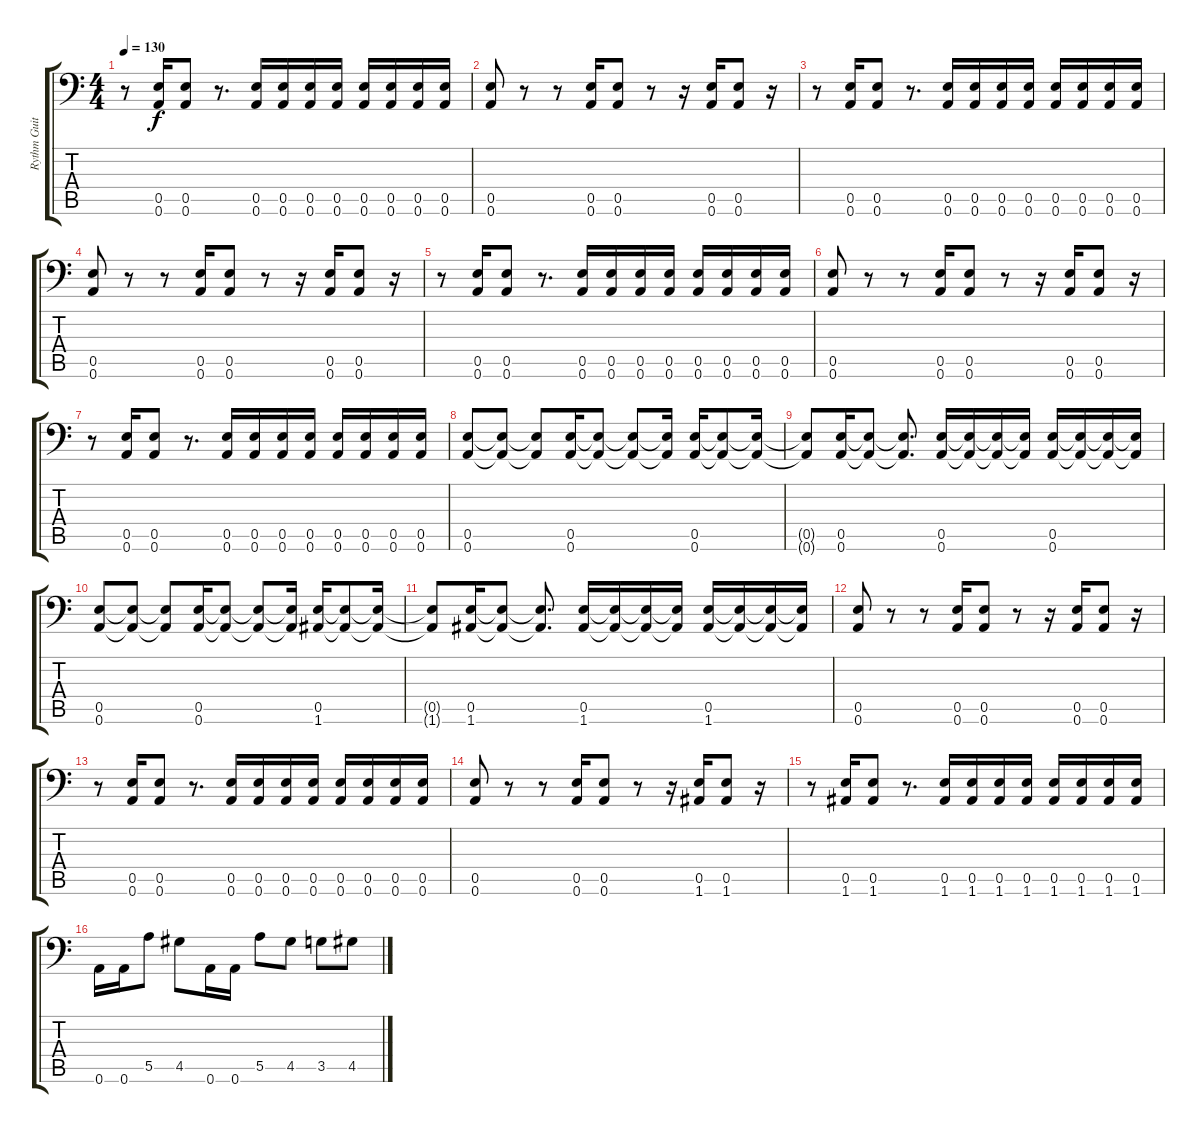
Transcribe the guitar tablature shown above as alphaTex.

\track ("Rythm Guitar 1" "Rythm Guit") {instrument distortionguitar}
\staff {score tabs}
\tuning (B3 Gb3 D3 A2 E2 A1) {hide}
\ts (4 4)
\tempo 130
\clef f4
\ks c
r.8{dy f} (0.5 0.6).16 (0.5 0.6).8 r.8{d} (0.5 0.6).16 (0.5 0.6).16 (0.5 0.6).16 (0.5 0.6).16 (0.5 0.6).16 (0.5 0.6).16 (0.5 0.6).16 (0.5 0.6).16 |
(0.5 0.6).8 r.8 r.8 (0.5 0.6).16 (0.5 0.6).8 r.8 r.16 (0.5 0.6).16 (0.5 0.6).8 r.16 |
r.8 (0.5 0.6).16 (0.5 0.6).8 r.8{d} (0.5 0.6).16 (0.5 0.6).16 (0.5 0.6).16 (0.5 0.6).16 (0.5 0.6).16 (0.5 0.6).16 (0.5 0.6).16 (0.5 0.6).16 |
(0.5 0.6).8 r.8 r.8 (0.5 0.6).16 (0.5 0.6).8 r.8 r.16 (0.5 0.6).16 (0.5 0.6).8 r.16 |
r.8 (0.5 0.6).16 (0.5 0.6).8 r.8{d} (0.5 0.6).16 (0.5 0.6).16 (0.5 0.6).16 (0.5 0.6).16 (0.5 0.6).16 (0.5 0.6).16 (0.5 0.6).16 (0.5 0.6).16 |
(0.5 0.6).8 r.8 r.8 (0.5 0.6).16 (0.5 0.6).8 r.8 r.16 (0.5 0.6).16 (0.5 0.6).8 r.16 |
r.8 (0.5 0.6).16 (0.5 0.6).8 r.8{d} (0.5 0.6).16 (0.5 0.6).16 (0.5 0.6).16 (0.5 0.6).16 (0.5 0.6).16 (0.5 0.6).16 (0.5 0.6).16 (0.5 0.6).16 |
(0.5 0.6).8 (0.5{t} 0.6{t}).8 (0.5{t} 0.6{t}).8 (0.5 0.6).16 (0.5{t} 0.6{t}).8 (0.5{t} 0.6{t}).8 (0.5{t} 0.6{t}).16 (0.5 0.6).16 (0.5{t} 0.6{t}).8 (0.5{t} 0.6{t}).16 |
(0.5{t} 0.6{t}).8 (0.5 0.6).16 (0.5{t} 0.6{t}).8 (0.5{t} 0.6{t}).8{d} (0.5 0.6).16 (0.5{t} 0.6{t}).16 (0.5{t} 0.6{t}).16 (0.5{t} 0.6{t}).16 (0.5 0.6).16 (0.5{t} 0.6{t}).16 (0.5{t} 0.6{t}).16 (0.5{t} 0.6{t}).16 |
(0.5 0.6).8 (0.5{t} 0.6{t}).8 (0.5{t} 0.6{t}).8 (0.5 0.6).16 (0.5{t} 0.6{t}).8 (0.5{t} 0.6{t}).8 (0.5{t} 0.6{t}).16 (0.5 1.6).16 (0.5{t} 1.6{t}).8 (0.5{t} 1.6{t}).16 |
(0.5{t} 1.6{t}).8 (0.5 1.6).16 (0.5{t} 1.6{t}).8 (0.5{t} 1.6{t}).8{d} (0.5 1.6).16 (0.5{t} 1.6{t}).16 (0.5{t} 1.6{t}).16 (0.5{t} 1.6{t}).16 (0.5 1.6).16 (0.5{t} 1.6{t}).16 (0.5{t} 1.6{t}).16 (0.5{t} 1.6{t}).16 |
(0.5 0.6).8 r.8 r.8 (0.5 0.6).16 (0.5 0.6).8 r.8 r.16 (0.5 0.6).16 (0.5 0.6).8 r.16 |
r.8 (0.5 0.6).16 (0.5 0.6).8 r.8{d} (0.5 0.6).16 (0.5 0.6).16 (0.5 0.6).16 (0.5 0.6).16 (0.5 0.6).16 (0.5 0.6).16 (0.5 0.6).16 (0.5 0.6).16 |
(0.5 0.6).8 r.8 r.8 (0.5 0.6).16 (0.5 0.6).8 r.8 r.16 (0.5 1.6).16 (0.5 1.6).8 r.16 |
r.8 (0.5 1.6).16 (0.5 1.6).8 r.8{d} (0.5 1.6).16 (0.5 1.6).16 (0.5 1.6).16 (0.5 1.6).16 (0.5 1.6).16 (0.5 1.6).16 (0.5 1.6).16 (0.5 1.6).16 |
0.6.16 0.6.16 5.5.8 4.5.8 0.6.16 0.6.16 5.5.8 4.5.8 3.5.8 4.5.8
